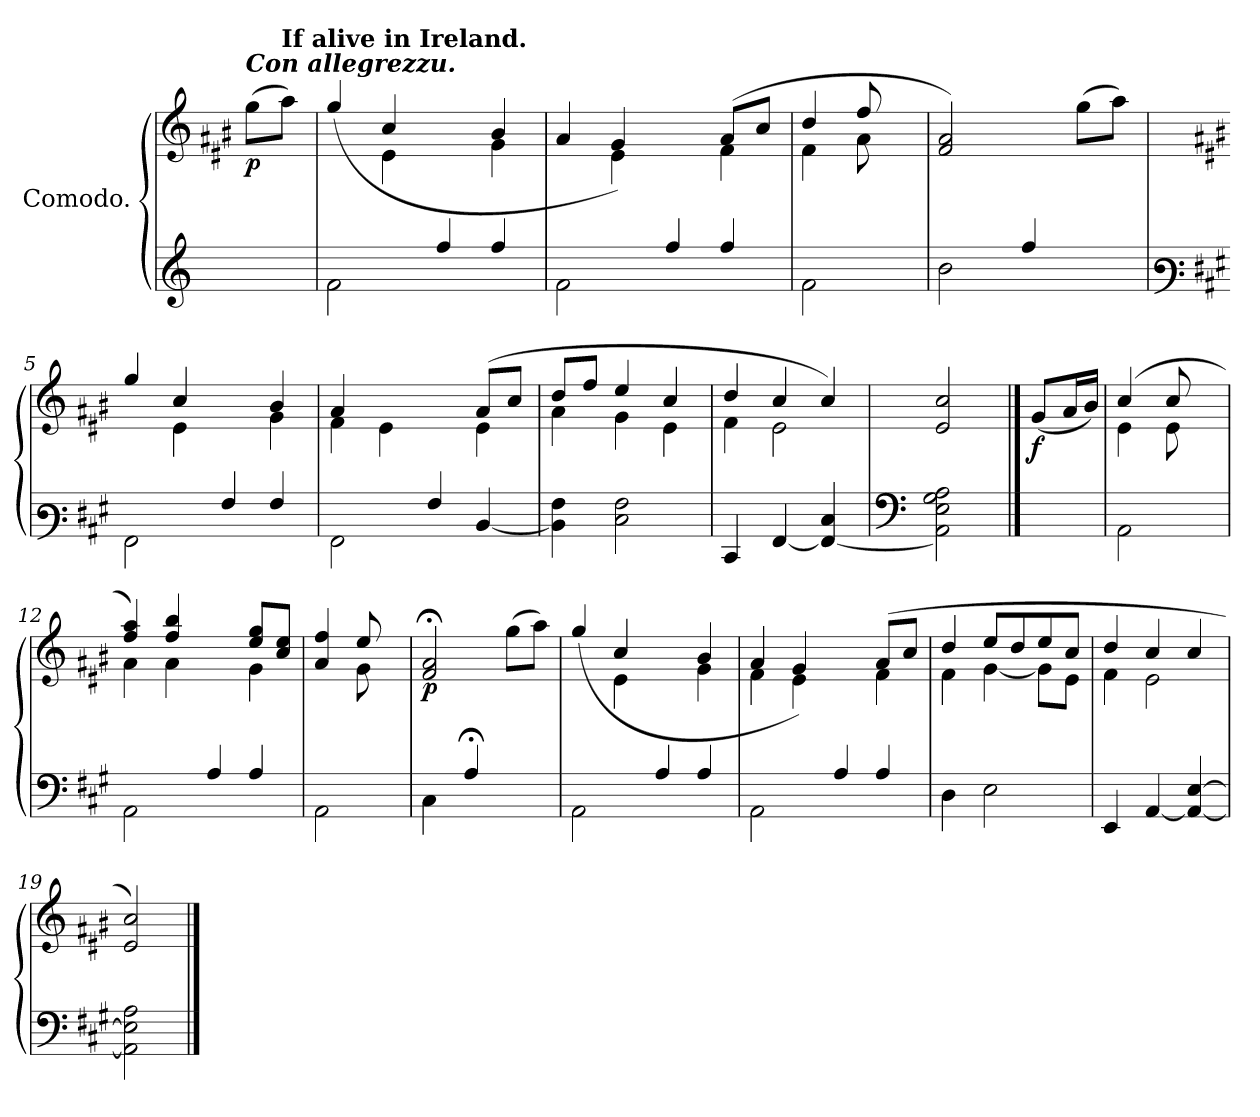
**kern	**kern	**dynam
*part1	*part1	*part1
*staff2	*staff1	*staff1/2
*I"Comodo.	*	*
*	*clefG3	*
*	*k[f#c#g#]	*
=	=	=
!	!LO:TX:a:Bi:t=Con allegrezzu.	!
!	!	!LO:DY:b
4ryy	(>8ee\L	p
!	!LO:TX:a:B:t=If alive in Ireland.	!
.	8ff#\J)	.
=1	=1	=1
*	*^	*
2f\	(>4ee/	4ryy	.
.	4a/	4c#\	.
4ff/	4ryy	4ryy	.
4ff/	4g#/	4e\	.
=2	=2	=2	=2
2f\	4f#/	4ryy	.
.	4e/)	4c#\	.
4ff/	4ryy	4ryy	.
4ff/	(>8f#/L	4d\	.
.	8a/J	.	.
=3	=3	=3	=3
2f\	4b/	4d\	.
.	8dd/L	8f#\L	.
.	8ryy	8ryy	.
*	*v	*v	*
=4	=4	=4
2b\	2d/ 2f#/)	.
4ff/	4ryy	.
4ryy	(>8ee\L	.
.	8ff#\J)	.
!!LO:LB:g=z
=5	=5	=5
*clefF3	*	*
*k[f#c#g#]	*k[f#c#g#]	*
*	*^	*
2AA\	4ee/	4ryy	.
.	4a/	4c#\	.
4A/	4ryy	4ryy	.
4A/	4g#/	4e\	.
=6	=6	=6	=6
2AA\	4f#/	4d\	.
.	2ryy	4c#\	.
4A/	.	4ryy	.
[<4D/	(>8f#/L	4c#\	.
.	8a/J	.	.
=7	=7	=7	=7
4D\] 4A\	8b/L	4f#\	.
.	8dd/J	.	.
2E\ 2A\	4cc#/	4e\	.
.	4a/	4c#\	.
=8	=8	=8	=8
4EE/	4b/	4d\	.
[<4AA/	4a/	2c#\	.
4AA/_ 4E/	4a/)	.	.
*	*v	*v	*
!!LO:LB:g=z
=9	=9	=9
*clefF4	*	*
2AA\] 2E\ 2G#\ 2A\	2c#/ 2a/	.
==10	==10	==10
!	!	!LO:DY:b
4ryy	(<8e/L	f
.	16f#/L	.
.	16g#/JJ)	.
=11	=11	=11
*	*^	*
2AA\	(>4a/	4c#\	.
.	8a/L	8c#\L	.
.	8ryy	8ryy	.
=12	=12	=12	=12
2AA\	4dd/ 4ff#/)	4f#\	.
.	4dd/ 4gg#/	4f#\	.
4A/	4ryy	4ryy	.
4A/	8cc#/ 8ee/L	4e\	.
.	8a/ 8cc#/J	.	.
=13	=13	=13	=13
2AA\	4f#/ 4dd/	4ryy	.
.	8cc#/L	8e\L	.
.	8ryy	8ryy	.
!!LO:LB:g=z
=14	=14	=14	=14
!	!	!	!LO:DY:b
*	*v	*v	*
4C#\	2d/;< 2f#/;<	p
4A;</	.	.
4ryy	(>8ee\L	.
.	8ff#\J)	.
=15	=15	=15
*	*^	*
2AA\	(>4ee/	4ryy	.
.	4a/	4c#\	.
4A/	4ryy	4ryy	.
4A/	4g#/	4e\	.
=16	=16	=16	=16
2AA\	4f#/	4d\	.
.	4e/)	4c#\	.
4A/	4ryy	4ryy	.
4A/	(>8f#/L	4d\	.
.	8a/J	.	.
=17	=17	=17	=17
4D\	4b/	4d\	.
2E\	8cc#/L	[<4e\	.
.	8b/	.	.
.	8cc#/	8e\L]	.
.	8a/J	8c#\J	.
=18	=18	=18	=18
4EE/	4b/	4d\	.
[<4AA/	4a/	2c#\	.
4AA/_< [>4E/	4a/	.	.
*	*v	*v	*
=19	=19	=19
2AA\] 2E\] 2A\	2c#/ 2a/)	.
==	==	==
*-	*-	*-
